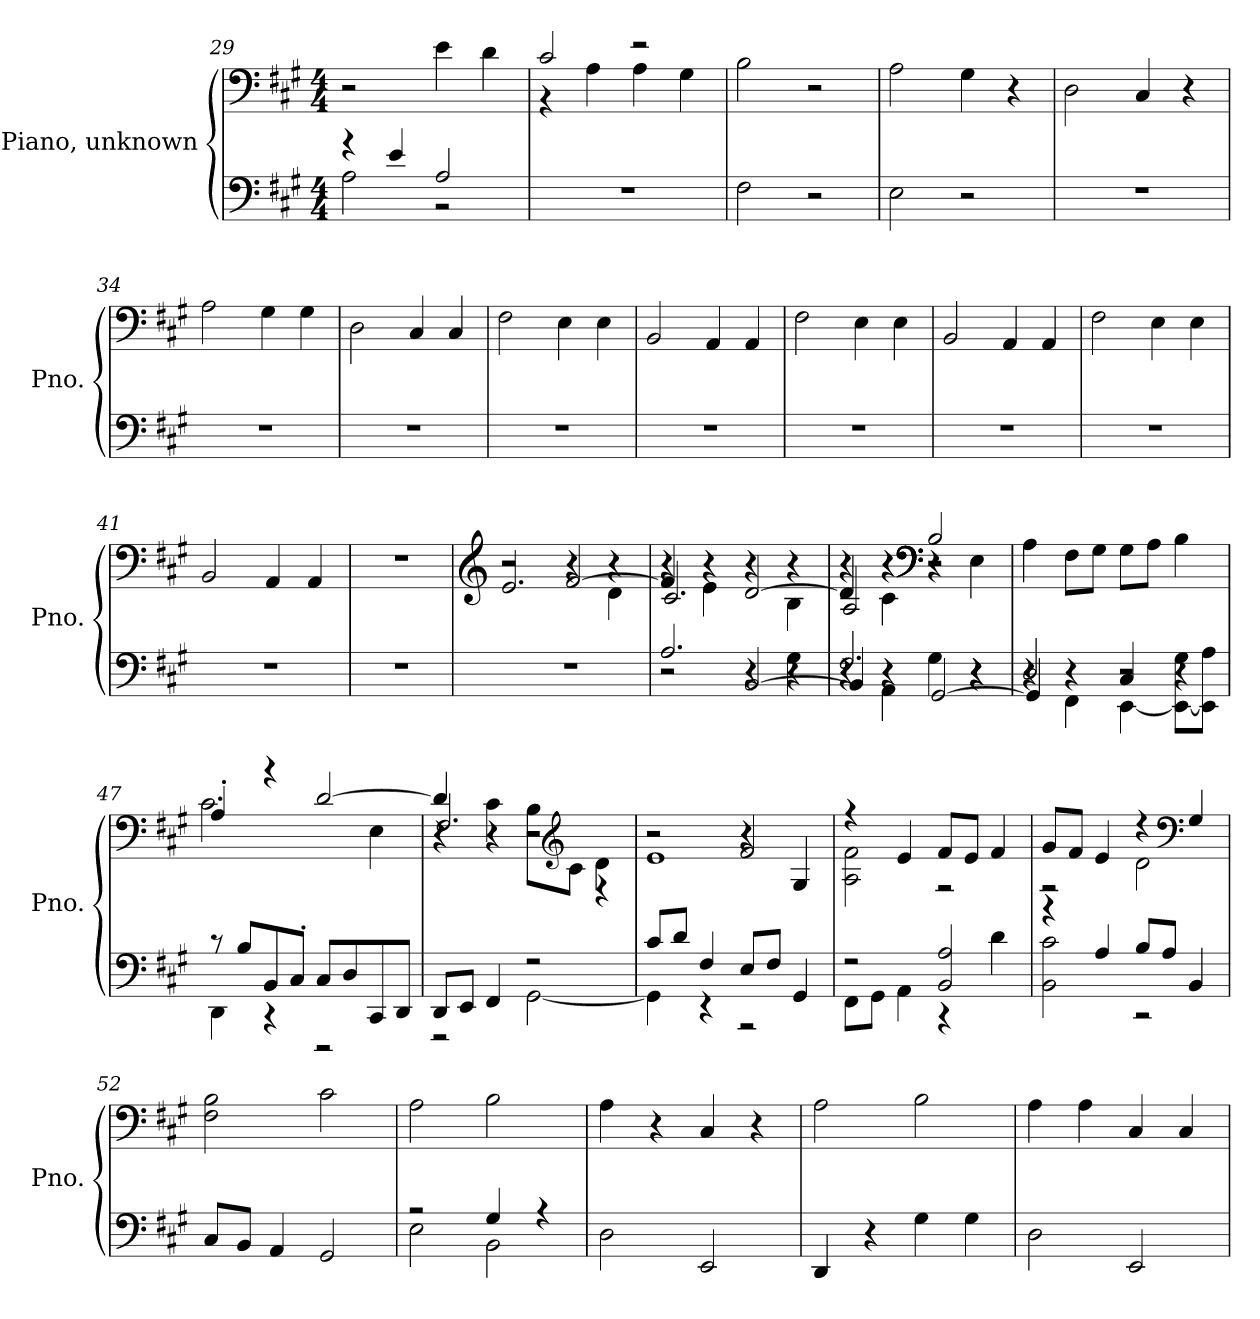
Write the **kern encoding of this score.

**kern	**kern
*part1	*part1
*staff2	*staff1
*I"Piano, unknown	*
*I'Pno.	*
*clefF4	*clefF4
*k[f#c#g#]	*k[f#c#g#]
*M4/4	*M4/4
=29	=29
*^	*
4r	2A\	2r
4e/	.	.
2A/	2r	4e\
.	.	4d\
*v	*v	*
=30	=30
*	*^
1r	2c#/	4r
.	.	4A\
.	2r	4A\
.	.	4G#\
*	*v	*v
!!LO:LB:g=z
=31	=31
2F#\	2B\
2r	2r
=32	=32
2E\	2A\
2r	4G#\
.	4r
=33	=33
1r	2D\
.	4C#/
.	4r
=34	=34
1r	2A\
.	4G#\
.	4G#\
=35	=35
1r	2D\
.	4C#/
.	4C#/
=36	=36
1r	2F#\
.	4E\
.	4E\
=37	=37
1r	2BB/
.	4AA/
.	4AA/
=38	=38
1r	2F#\
.	4E\
.	4E\
=39	=39
1r	2BB/
.	4AA/
.	4AA/
=40	=40
1r	2F#\
.	4E\
.	4E\
!!LO:LB:g=z
=41	=41
1r	2BB/
.	4AA/
.	4AA/
=42	=42
1r	1r
=43	=43
*	*clefG2
*	*^
*	*	*^
1r	2r	2r	2.e/
.	[2f#/	4r	.
.	.	4d\	4r
=44	=44	=44	=44
*^	*	*	*
*	*^	*	*	*
2.A/	2r	2r	4f#/]	4r	2.c#/
.	.	.	4r	4e\	.
.	4r	[2BB/	[2d/	4r	.
4r	4G#\	.	.	4B\	4r
=45	=45	=45	=45	=45	=45
2.F#/	4r	4BB/]	4d/]	4r	2A/
.	4AA\	4r	4r	4c#\	.
*	*	*	*clefF4	*	*
.	4G#\	[2GG#/	2r	4r	2B/
4r	4r	.	.	4E\	.
*	*	*	*v	*v	*v
=46	=46	=46	=46
2D/	4r	4GG#/]	4A\
.	4FF#\	4r	8F#\L
.	.	.	8G#\J
4C#/	[4EE\	2r	8G#\L
.	.	.	8A\J
4r	8EE\_ 8G#\L	.	4B\
.	8EE\] 8A\J	.	.
*	*v	*v	*
=47	=47	=47
*	*	*^
8r	4DD\	4A'/	2.c#\
8B/L	.	.	.
8BB/	4r	4r	.
8C#'/J	.	.	.
8C#/L	2r	[2d/	.
8D/	.	.	.
8CC#/	.	.	4E\
8DD/J	.	.	.
!!LO:LB:g=z
=48	=48	=48	=48
*	*	*	*^
8DD/L	2r	4d/]	4r	2.F#/
8EE/J	.	.	.	.
4FF#/	.	4r	4c#\	.
2r	[2GG#\	2r	8B\L	.
*	*	*clefG2	*	*
.	.	.	8c#\J	.
.	.	.	4d\	4r
=49	=49	=49	=49	=49
8c#/L	4GG#\]	2r	1e	2r
8d/J	.	.	.	.
4F#/	4r	.	.	.
8E/L	2r	2f#/	.	4r
8F#/J	.	.	.	.
4GG#/	.	.	.	4G#/
*	*	*	*v	*v
=50	=50	=50	=50
2r	8FF#\L	4r	2A\ 2f#\
.	8GG#\J	.	.
.	4AA\	4e/	.
2BB/ 2A/	4r	8f#/L	2r
.	.	8e/J	.
.	4d\	4f#/	.
=51	=51	=51	=51
4r	2BB\ 2c#\	8g#/L	2r
.	.	8f#/J	.
4A/	.	4e/	.
8B/L	2r	4r	2d\
8A/J	.	.	.
*	*	*clefF4	*
4BB/	.	4G#/	.
*v	*v	*	*
*	*v	*v
=52	=52
8C#/L	2F#\ 2B\
8BB/J	.
4AA/	.
2GG#/	2c#\
=53	=53
*^	*
2r	2E\	2A\
4G#/	2BB\	2B\
4r	.	.
*v	*v	*
!!LO:PB:g=z
=54	=54
2D\	4A\
.	4r
2EE/	4C#/
.	4r
=55	=55
4DD/	2A\
4r	.
4G#\	2B\
4G#\	.
=56	=56
2D\	4A\
.	4A\
2EE/	4C#/
.	4C#/
=	=
*-	*-
